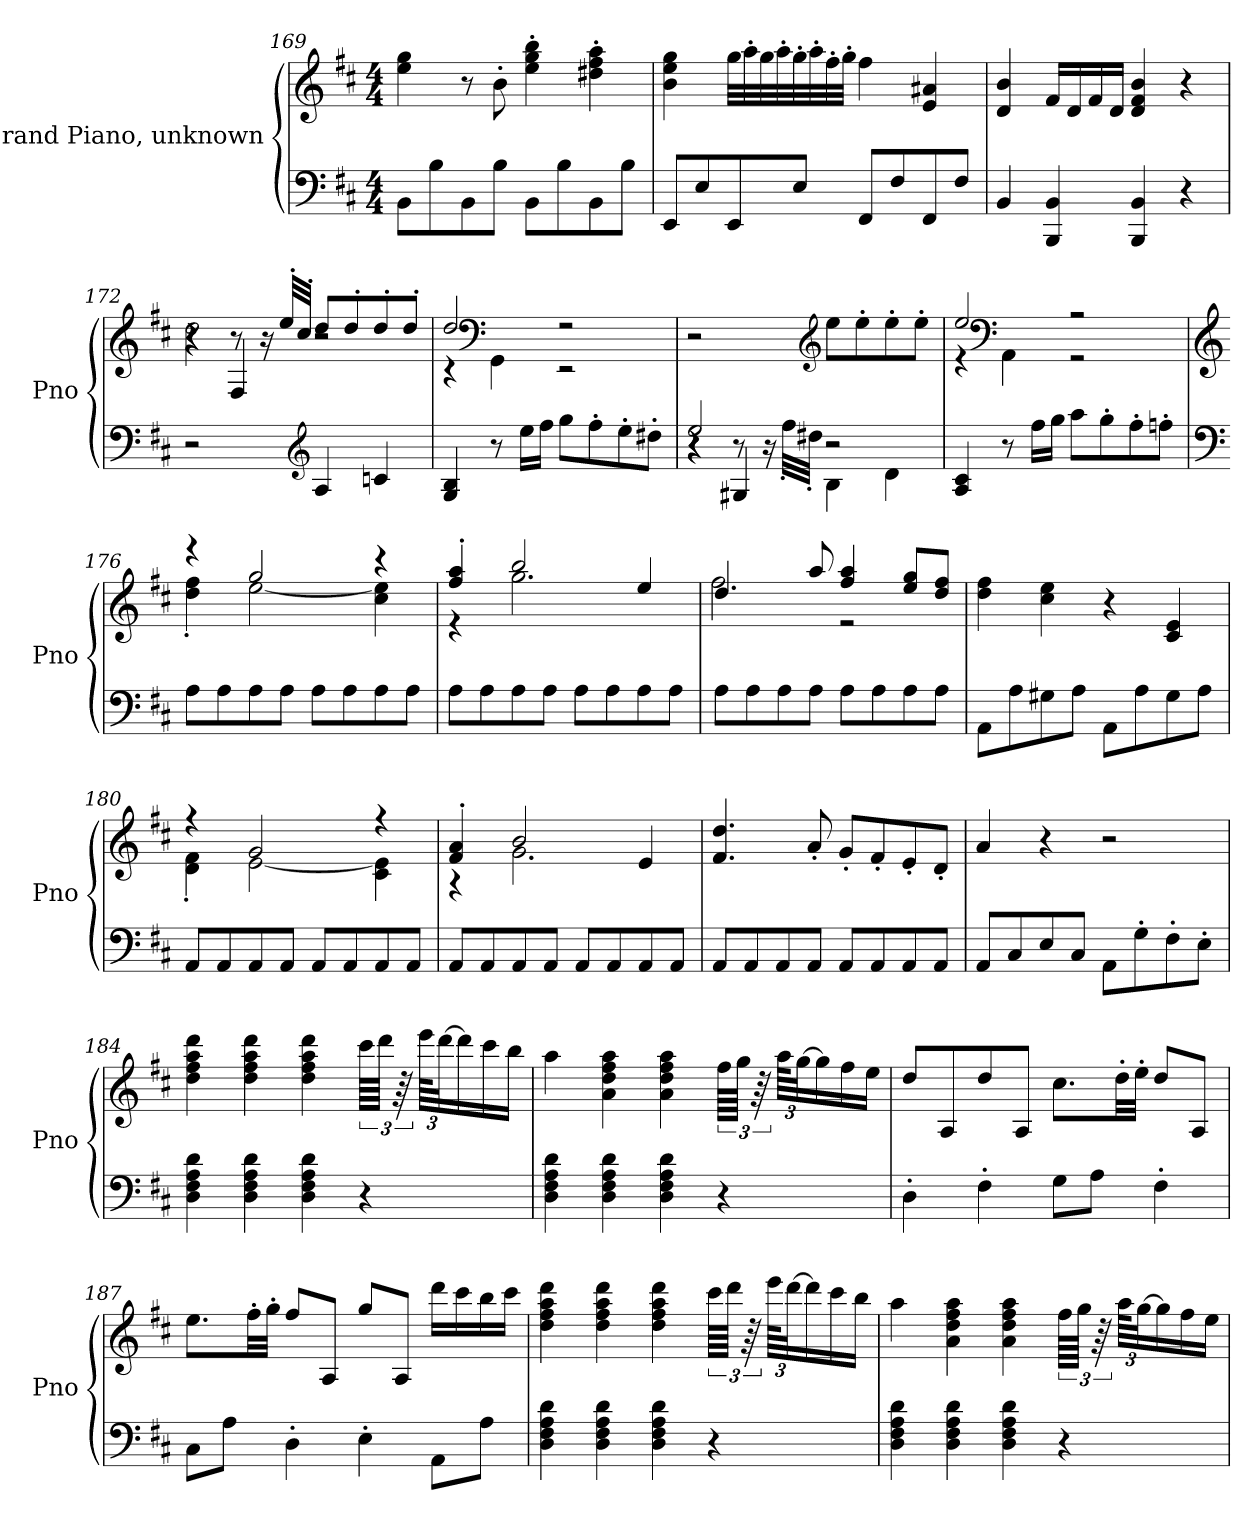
**kern	**kern
*part1	*part1
*staff2	*staff1
*I"Grand Piano, unknown	*
*I'Pno	*
*clefF4	*clefG2
*k[f#c#]	*k[f#c#]
*M4/4	*M4/4
=169	=169
8BB\L	4ee\ 4gg\
8B\	.
8BB\	8r
8B\J	8b'\
8BB\L	4ee\' 4gg\' 4bb\'
8B\	.
8BB\	4dd#X\' 4ff#\' 4aa\'
8B\J	.
=170	=170
8EE/L	4b\ 4ee\ 4gg\
8E/	.
8EE/	32gg\LLL
.	32aa'\
.	32gg\
.	32aa'\
8E/J	32gg'\
.	32aa'\
.	32ff#'\
.	32gg'\JJJ
8FF#/L	4ff#\
8F#/	.
8FF#/	4e/ 4a#X/
8F#/J	.
=171	=171
4BB/	4d/ 4b/
4BBB/ 4BB/	16f#/LL
.	16d/
.	16f#/
.	16d/JJ
4BBB/ 4BB/	4d/ 4f#/ 4b/
4r	4r
!!LO:LB:g=z
=172	=172
*	*^
*	*	*^
2r	4r	2dd\	4r
.	8r	.	4F#/
.	16r	.	.
.	32ee'/LLL	.	.
.	32cc#'/JJJ	.	.
*clefG2	*	*	*
4A/	8dd/L	2r	2r
.	8dd'/	.	.
4cn/	8dd'/	.	.
.	8dd'/J	.	.
*	*	*v	*v
=173	=173	=173
4G/ 4B/	2dd/	4r
*	*clefF4	*
8r	.	4GG\
16ee\LL	.	.
16ff#\JJ	.	.
8gg\L	2r	2r
8ff#'\	.	.
8ee'\	.	.
8dd#X'\J	.	.
*	*v	*v
=174	=174
*^	*
*	*^	*
2ee/	4r	4r	2r
.	8r	4G#X/	.
.	16r	.	.
.	32ff#'\LLL	.	.
.	32dd#X'\JJJ	.	.
*	*	*	*clefG2
2r	4B\	2r	8ee\L
.	.	.	8ee'\
.	4d\	.	8ee'\
.	.	.	8ee'\J
*v	*v	*v	*
=175	=175
*	*^
4A/ 4c#/	2ee/	4r
*	*clefF4	*
8r	.	4AA\
16ff#\LL	.	.
16gg\JJ	.	.
8aa\L	2r	2r
8gg'\	.	.
8ff#'\	.	.
8ffn'\J	.	.
!!LO:PB:g=z	!!
=176	=176	=176
*clefF4	*clefG2	*
8A\L	4r	4dd\' 4ff#\'
8A\	.	.
8A\	2gg/	[2ee\
8A\J	.	.
8A\L	.	.
8A\	.	.
8A\	4r	4cc#\ 4ee\]
8A\J	.	.
=177	=177	=177
8A\L	4ff#/' 4aa/'	4r
8A\	.	.
8A\	2bb/	2.gg\
8A\J	.	.
8A\L	.	.
8A\	.	.
8A\	4ee/	.
8A\J	.	.
=178	=178	=178
8A\L	4.dd/	2ff#\
8A\	.	.
8A\	.	.
8A\J	8aa/	.
8A\L	4ff#/ 4aa/	2r
8A\	.	.
8A\	8ee/ 8gg/L	.
8A\J	8dd/ 8ff#/J	.
*	*v	*v
=179	=179
8AA\L	4dd\ 4ff#\
8A\	.
8G#X\	4cc#\ 4ee\
8A\J	.
8AA\L	4r
8A\	.
8G#\	4c#/ 4e/
8A\J	.
=180	=180
*	*^
8AA/L	4r	4d\' 4f#\'
8AA/	.	.
8AA/	2g/	[2e\
8AA/J	.	.
8AA/L	.	.
8AA/	.	.
8AA/	4r	4c#\ 4e\]
8AA/J	.	.
!!LO:LB:g=z	!!
=181	=181	=181
8AA/L	4f#/' 4a/'	4r
8AA/	.	.
8AA/	2b/	2.g\
8AA/J	.	.
8AA/L	.	.
8AA/	.	.
8AA/	4e/	.
8AA/J	.	.
*	*v	*v
=182	=182
8AA/L	4.f#/ 4.dd/
8AA/	.
8AA/	.
8AA/J	8a'/
8AA/L	8g'/L
8AA/	8f#'/
8AA/	8e'/
8AA/J	8d'/J
=183	=183
8AA/L	4a/
8C#/	.
8E/	4r
8C#/J	.
8AA\L	2r
8G'\	.
8F#'\	.
8E'\J	.
=184	=184
4D\ 4F#\ 4A\ 4d\	4dd\ 4ff#\ 4aa\ 4ddd\
4D\ 4F#\ 4A\ 4d\	4dd\ 4ff#\ 4aa\ 4ddd\
4D\ 4F#\ 4A\ 4d\	4dd\ 4ff#\ 4aa\ 4ddd\
4r	96ccc#\LLLL
.	96ddd\JJJJ
.	96r
*	*Xbrackettup
.	96eee\KLLL
.	[48ddd\J
.	16ddd\]
.	16ccc#\
.	16bb\JJ
!!LO:LB:g=z
=185	=185
4D\ 4F#\ 4A\ 4d\	4aa\
4D\ 4F#\ 4A\ 4d\	4a\ 4dd\ 4ff#\ 4aa\
4D\ 4F#\ 4A\ 4d\	4a\ 4dd\ 4ff#\ 4aa\
*	*brackettup
4r	96ff#\LLLL
.	96gg\JJJJ
.	96r
*	*Xbrackettup
.	96aa\KLLL
.	[48gg\J
.	16gg\]
.	16ff#\
.	16ee\JJ
=186	=186
4D'\	8dd/L
.	8A/
4F#'\	8dd/
.	8A/J
8G\L	8.cc#\L
8A\J	.
.	32dd'\LL
.	32ee'\JJJ
4F#'\	8dd/L
.	8A/J
=187	=187
8C#\L	8.ee\L
8A\J	.
.	32ff#'\LL
.	32gg'\JJJ
4D'\	8ff#/L
.	8A/J
4E'\	8gg/L
.	8A/J
8AA\L	16ddd\LL
.	16ccc#\
8A\J	16bb\
.	16ccc#\JJ
!!LO:LB:g=z
=188	=188
4D\ 4F#\ 4A\ 4d\	4dd\ 4ff#\ 4aa\ 4ddd\
4D\ 4F#\ 4A\ 4d\	4dd\ 4ff#\ 4aa\ 4ddd\
4D\ 4F#\ 4A\ 4d\	4dd\ 4ff#\ 4aa\ 4ddd\
*	*brackettup
4r	96ccc#\LLLL
.	96ddd\JJJJ
.	96r
*	*Xbrackettup
.	96eee\KLLL
.	[48ddd\J
.	16ddd\]
.	16ccc#\
.	16bb\JJ
=189	=189
4D\ 4F#\ 4A\ 4d\	4aa\
4D\ 4F#\ 4A\ 4d\	4a\ 4dd\ 4ff#\ 4aa\
4D\ 4F#\ 4A\ 4d\	4a\ 4dd\ 4ff#\ 4aa\
*	*brackettup
4r	96ff#\LLLL
.	96gg\JJJJ
.	96r
*	*Xbrackettup
.	96aa\KLLL
.	[48gg\J
.	16gg\]
.	16ff#\
.	16ee\JJ
=	=
*-	*-
